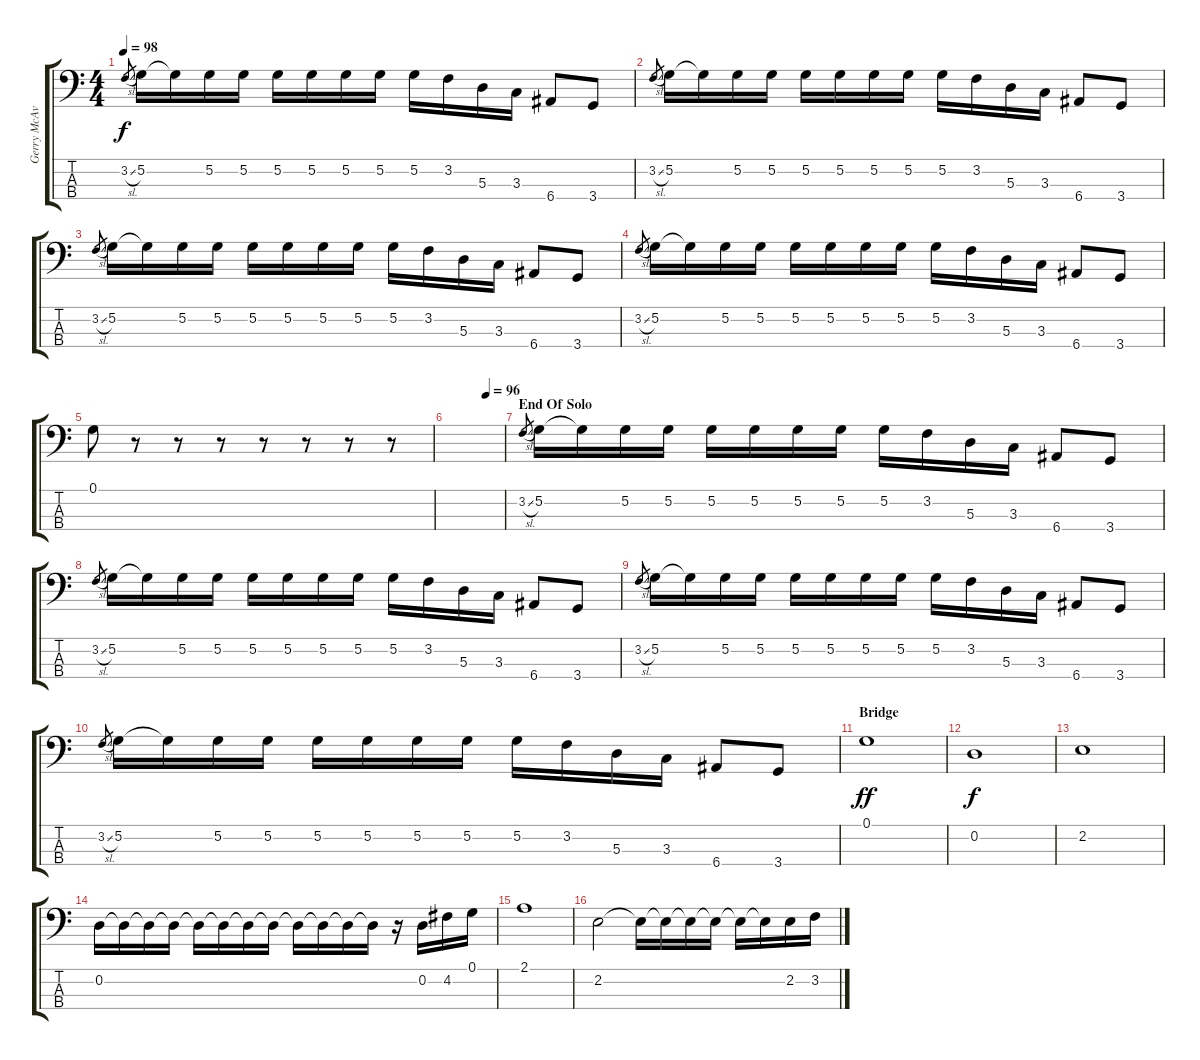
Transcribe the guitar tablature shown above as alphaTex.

\track ("Gerry McAvoy" "Gerry McAv") {instrument electricbassfinger}
\staff {score tabs}
\tuning (G2 D2 A1 E1) {hide}
\ts (4 4)
\tempo 98
\clef f4
\ks c
3.2{sl}.8{gr dy f} 5.2.16 5.2{t}.16 5.2.16 5.2.16 5.2.16 5.2.16 5.2.16 5.2.16 5.2.16 3.2.16 5.3.16 3.3.16 6.4.8 3.4.8 |
3.2{sl}.8{gr} 5.2.16 5.2{t}.16 5.2.16 5.2.16 5.2.16 5.2.16 5.2.16 5.2.16 5.2.16 3.2.16 5.3.16 3.3.16 6.4.8 3.4.8 |
3.2{sl}.8{gr} 5.2.16 5.2{t}.16 5.2.16 5.2.16 5.2.16 5.2.16 5.2.16 5.2.16 5.2.16 3.2.16 5.3.16 3.3.16 6.4.8 3.4.8 |
3.2{sl}.8{gr} 5.2.16 5.2{t}.16 5.2.16 5.2.16 5.2.16 5.2.16 5.2.16 5.2.16 5.2.16 3.2.16 5.3.16 3.3.16 6.4.8 3.4.8 |
0.1.8 r.8 r.8 r.8 r.8 r.8 r.8 r.8 |
\tempo (96 0.6875)
|
\section ("" "End Of Solo")
3.2{sl}.8{gr} 5.2.16 5.2{t}.16 5.2.16 5.2.16 5.2.16 5.2.16 5.2.16 5.2.16 5.2.16 3.2.16 5.3.16 3.3.16 6.4.8 3.4.8 |
3.2{sl}.8{gr} 5.2.16 5.2{t}.16 5.2.16 5.2.16 5.2.16 5.2.16 5.2.16 5.2.16 5.2.16 3.2.16 5.3.16 3.3.16 6.4.8 3.4.8 |
3.2{sl}.8{gr} 5.2.16 5.2{t}.16 5.2.16 5.2.16 5.2.16 5.2.16 5.2.16 5.2.16 5.2.16 3.2.16 5.3.16 3.3.16 6.4.8 3.4.8 |
3.2{sl}.8{gr} 5.2.16 5.2{t}.16 5.2.16 5.2.16 5.2.16 5.2.16 5.2.16 5.2.16 5.2.16 3.2.16 5.3.16 3.3.16 6.4.8 3.4.8 |
\section ("" "Bridge")
0.1.1{dy ff} |
0.2.1{dy f} |
2.2.1 |
0.2.16 0.2{t}.16 0.2{t}.16 0.2{t}.16 0.2{t}.16 0.2{t}.16 0.2{t}.16 0.2{t}.16 0.2{t}.16 0.2{t}.16 0.2{t}.16 0.2{t}.16 r.16 0.2.16 4.2.16 0.1.16 |
2.1.1 |
2.2.2 2.2{t}.16 2.2{t}.16 2.2{t}.16 2.2{t}.16 2.2{t}.16 2.2{t}.16 2.2.16 3.2.16
